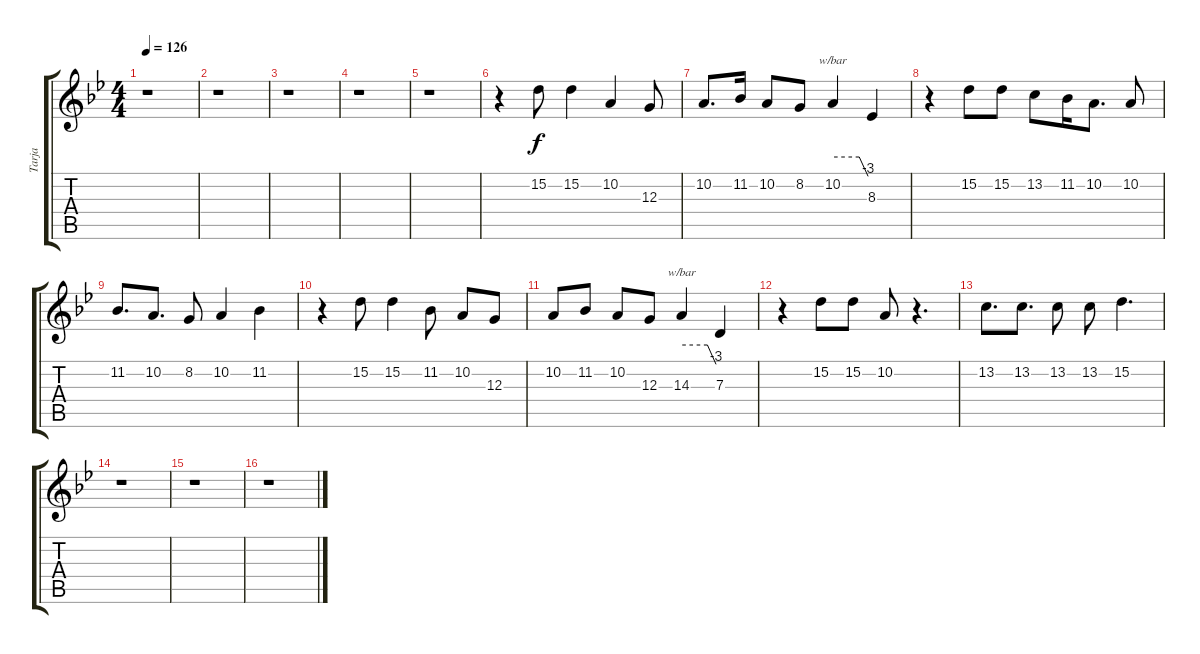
\track ("Tarja" "Tarja") {instrument synthvoice}
\staff {score tabs}
\tuning (E4 B3 G3 D3 A2 E2) {hide}
\ts (4 4)
\tempo 126
\clef g2
\ks gminor
r.1{dy f} |
r.1 |
r.1 |
r.1 |
r.1 |
r.4 15.2.8 15.2.4 10.2.4 12.3.8 |
10.2.8{d} 11.2.16 10.2.8 8.2.8 10.2.4{tbe (custom default 0 0 45 0 60 -12)} 8.3.4 |
r.4 15.2.8 15.2.8 13.2.8 11.2.16 10.2.8{d} 10.2.8 |
11.2.8{d} 10.2.8{d} 8.2.8 10.2.4 11.2.4 |
r.4 15.2.8 15.2.4 11.2.8 10.2.8 12.3.8 |
10.2.8 11.2.8 10.2.8 12.3.8 14.3.4{tbe (custom default 0 0 45 0 60 -12)} 7.3.4 |
r.4 15.2.8 15.2.8 10.2.8 r.4{d} |
13.2.8{d} 13.2.8{d} 13.2.8 13.2.8 15.2.4{d} |
r.1 |
r.1 |
r.1
